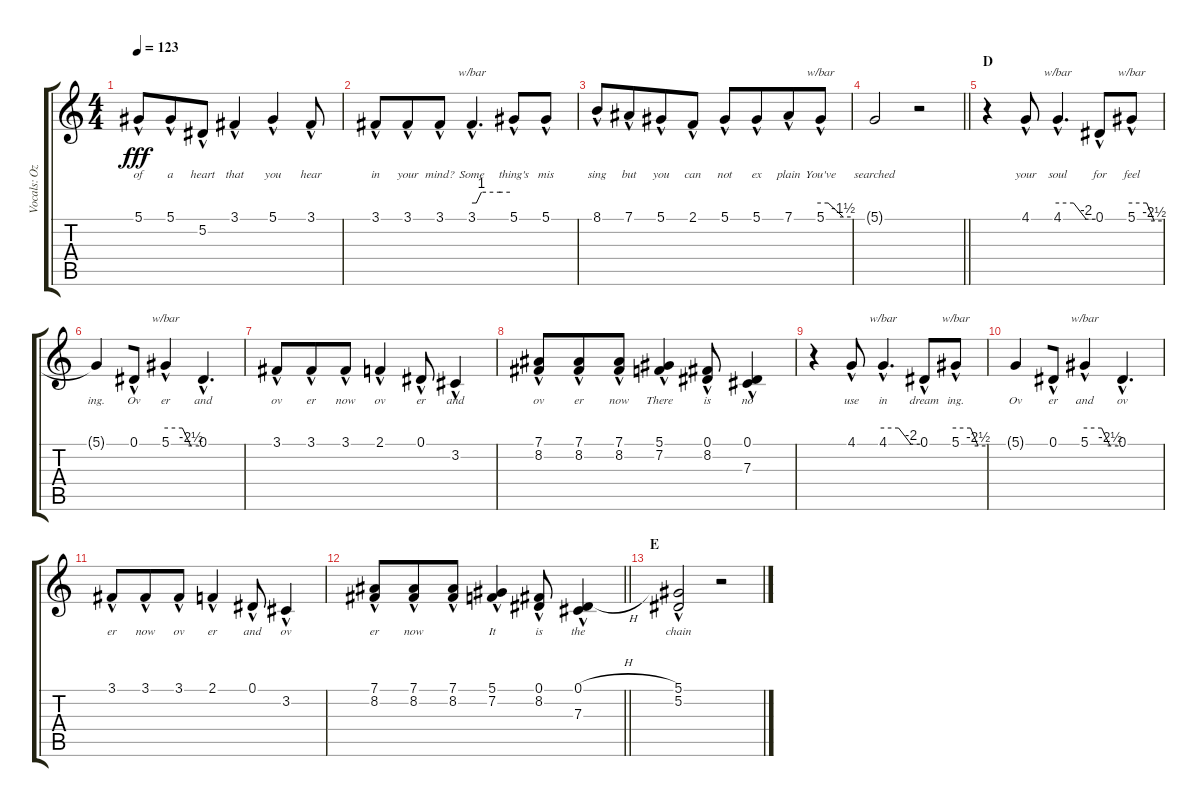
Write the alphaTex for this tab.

\track ("Vocals: Ozzy" "Vocals: Oz") {instrument lead2sawtooth}
\staff {score tabs}
\tuning (Eb4 Bb3 Gb3 Db3 Ab2 Eb2) {hide}
\ts (4 4)
\tempo 123
\clef g2
\ks c
5.1{hac}.8{lyrics (0 "of") lyrics (1 "") lyrics (2 "") lyrics (3 "") lyrics (4 "") dy fff} 5.1{hac}.8{lyrics (0 "a") lyrics (1 "") lyrics (2 "") lyrics (3 "") lyrics (4 "") beam merge} 5.2{hac}.8{lyrics (0 "heart") lyrics (1 "") lyrics (2 "") lyrics (3 "") lyrics (4 "")} 3.1{hac}.4{lyrics (0 "that") lyrics (1 "") lyrics (2 "") lyrics (3 "") lyrics (4 "")} 5.1{hac}.4{lyrics (0 "you") lyrics (1 "") lyrics (2 "") lyrics (3 "") lyrics (4 "")} 3.1{hac}.8{lyrics (0 "hear") lyrics (1 "") lyrics (2 "") lyrics (3 "") lyrics (4 "")} |
3.1{hac}.8{lyrics (0 "in") lyrics (1 "") lyrics (2 "") lyrics (3 "") lyrics (4 "")} 3.1{hac}.8{lyrics (0 "your") lyrics (1 "") lyrics (2 "") lyrics (3 "") lyrics (4 "") beam merge} 3.1{hac}.8{lyrics (0 "mind?") lyrics (1 "") lyrics (2 "") lyrics (3 "") lyrics (4 "")} 3.1{hac}.4{d tbe (custom default 0 0 7 0 15 4 45 4 60 4) lyrics (0 "Some") lyrics (1 "") lyrics (2 "") lyrics (3 "") lyrics (4 "")} 5.1{hac}.8{lyrics (0 "thing's") lyrics (1 "") lyrics (2 "") lyrics (3 "") lyrics (4 "")} 5.1{hac}.8{lyrics (0 "mis") lyrics (1 "") lyrics (2 "") lyrics (3 "") lyrics (4 "")} |
8.1{hac}.8{lyrics (0 "sing") lyrics (1 "") lyrics (2 "") lyrics (3 "") lyrics (4 "")} 7.1{hac}.8{lyrics (0 "but") lyrics (1 "") lyrics (2 "") lyrics (3 "") lyrics (4 "") beam merge} 5.1{hac}.8{lyrics (0 "you") lyrics (1 "") lyrics (2 "") lyrics (3 "") lyrics (4 "")} 2.1{hac}.8{lyrics (0 "can") lyrics (1 "") lyrics (2 "") lyrics (3 "") lyrics (4 "") beam split} 5.1{hac}.8{lyrics (0 "not") lyrics (1 "") lyrics (2 "") lyrics (3 "") lyrics (4 "")} 5.1{hac}.8{lyrics (0 "ex") lyrics (1 "") lyrics (2 "") lyrics (3 "") lyrics (4 "") beam merge} 7.1{hac}.8{lyrics (0 "plain") lyrics (1 "") lyrics (2 "") lyrics (3 "") lyrics (4 "")} 5.1{hac}.8{tbe (custom default 0 0 15 0 45 -6 60 -6) lyrics (0 "You've") lyrics (1 "") lyrics (2 "") lyrics (3 "") lyrics (4 "")} |
\barLineRight lightlight
5.1{t}.2{lyrics (0 "searched") lyrics (1 "") lyrics (2 "") lyrics (3 "") lyrics (4 "")} r.2 |
\section ("" "D")
r.4 4.1{hac}.8{lyrics (0 "your") lyrics (1 "") lyrics (2 "") lyrics (3 "") lyrics (4 "")} 4.1{hac}.4{d tbe (custom default 0 0 25 0 45 -8 60 -8) lyrics (0 "soul") lyrics (1 "") lyrics (2 "") lyrics (3 "") lyrics (4 "") beam merge} 0.1{hac}.8{lyrics (0 "for") lyrics (1 "") lyrics (2 "") lyrics (3 "") lyrics (4 "")} 5.1{hac}.8{tbe (custom default 0 0 30 0 45 -10 60 -10) lyrics (0 "feel") lyrics (1 "") lyrics (2 "") lyrics (3 "") lyrics (4 "")} |
5.1{t}.4{lyrics (0 "ing.") lyrics (1 "") lyrics (2 "") lyrics (3 "") lyrics (4 "") beam merge} 0.1{hac}.8{lyrics (0 "Ov") lyrics (1 "") lyrics (2 "") lyrics (3 "") lyrics (4 "")} 5.1{hac}.4{tbe (custom default 0 0 30 0 45 -10 60 -10) lyrics (0 "er") lyrics (1 "") lyrics (2 "") lyrics (3 "") lyrics (4 "")} 0.1{hac}.4{d lyrics (0 "and") lyrics (1 "") lyrics (2 "") lyrics (3 "") lyrics (4 "")} |
3.1{hac}.8{lyrics (0 "ov") lyrics (1 "") lyrics (2 "") lyrics (3 "") lyrics (4 "")} 3.1{hac}.8{lyrics (0 "er") lyrics (1 "") lyrics (2 "") lyrics (3 "") lyrics (4 "") beam merge} 3.1{hac}.8{lyrics (0 "now") lyrics (1 "") lyrics (2 "") lyrics (3 "") lyrics (4 "")} 2.1{hac}.4{lyrics (0 "ov") lyrics (1 "") lyrics (2 "") lyrics (3 "") lyrics (4 "")} 0.1{hac}.8{lyrics (0 "er") lyrics (1 "") lyrics (2 "") lyrics (3 "") lyrics (4 "")} 3.2{hac}.4{lyrics (0 "and") lyrics (1 "") lyrics (2 "") lyrics (3 "") lyrics (4 "")} |
(7.1{hac} 8.2{hac}).8{lyrics (0 "ov") lyrics (1 "") lyrics (2 "") lyrics (3 "") lyrics (4 "")} (7.1{hac} 8.2{hac}).8{lyrics (0 "er") lyrics (1 "") lyrics (2 "") lyrics (3 "") lyrics (4 "") beam merge} (7.1{hac} 8.2{hac}).8{lyrics (0 "now") lyrics (1 "") lyrics (2 "") lyrics (3 "") lyrics (4 "")} (5.1{hac} 7.2{hac}).4{lyrics (0 "There") lyrics (1 "") lyrics (2 "") lyrics (3 "") lyrics (4 "")} (0.1{hac} 8.2{hac}).8{lyrics (0 "is") lyrics (1 "") lyrics (2 "") lyrics (3 "") lyrics (4 "")} (0.1{hac} 7.3{hac}).4{lyrics (0 "no") lyrics (1 "") lyrics (2 "") lyrics (3 "") lyrics (4 "")} |
r.4 4.1{hac}.8{lyrics (0 "use") lyrics (1 "") lyrics (2 "") lyrics (3 "") lyrics (4 "")} 4.1{hac}.4{d tbe (custom default 0 0 25 0 45 -8 60 -8) lyrics (0 "in") lyrics (1 "") lyrics (2 "") lyrics (3 "") lyrics (4 "") beam merge} 0.1{hac}.8{lyrics (0 "dream") lyrics (1 "") lyrics (2 "") lyrics (3 "") lyrics (4 "")} 5.1{hac}.8{tbe (custom default 0 0 30 0 45 -10 60 -10) lyrics (0 "ing.") lyrics (1 "") lyrics (2 "") lyrics (3 "") lyrics (4 "")} |
5.1{t}.4{lyrics (0 "Ov") lyrics (1 "") lyrics (2 "") lyrics (3 "") lyrics (4 "") beam merge} 0.1{hac}.8{lyrics (0 "er") lyrics (1 "") lyrics (2 "") lyrics (3 "") lyrics (4 "")} 5.1{hac}.4{tbe (custom default 0 0 30 0 45 -10 60 -10) lyrics (0 "and") lyrics (1 "") lyrics (2 "") lyrics (3 "") lyrics (4 "")} 0.1{hac}.4{d lyrics (0 "ov") lyrics (1 "") lyrics (2 "") lyrics (3 "") lyrics (4 "")} |
3.1{hac}.8{lyrics (0 "er") lyrics (1 "") lyrics (2 "") lyrics (3 "") lyrics (4 "")} 3.1{hac}.8{lyrics (0 "now") lyrics (1 "") lyrics (2 "") lyrics (3 "") lyrics (4 "") beam merge} 3.1{hac}.8{lyrics (0 "ov") lyrics (1 "") lyrics (2 "") lyrics (3 "") lyrics (4 "")} 2.1{hac}.4{lyrics (0 "er") lyrics (1 "") lyrics (2 "") lyrics (3 "") lyrics (4 "")} 0.1{hac}.8{lyrics (0 "and") lyrics (1 "") lyrics (2 "") lyrics (3 "") lyrics (4 "")} 3.2{hac}.4{lyrics (0 "ov") lyrics (1 "") lyrics (2 "") lyrics (3 "") lyrics (4 "")} |
\barLineRight lightlight
(7.1{hac} 8.2{hac}).8{lyrics (0 "er") lyrics (1 "") lyrics (2 "") lyrics (3 "") lyrics (4 "")} (7.1{hac} 8.2{hac}).8{lyrics (0 "now") lyrics (1 "") lyrics (2 "") lyrics (3 "") lyrics (4 "") beam merge} (7.1{hac} 8.2{hac}).8{lyrics (0 "") lyrics (1 "") lyrics (2 "") lyrics (3 "") lyrics (4 "")} (5.1{hac} 7.2{hac}).4{lyrics (0 "It") lyrics (1 "") lyrics (2 "") lyrics (3 "") lyrics (4 "")} (0.1{hac} 8.2{hac}).8{lyrics (0 "is") lyrics (1 "") lyrics (2 "") lyrics (3 "") lyrics (4 "")} (0.1{h hac} 7.3{hac}).4{lyrics (0 "the") lyrics (1 "") lyrics (2 "") lyrics (3 "") lyrics (4 "")} |
\section ("" "E")
(5.1{hac} 5.2{hac}).2{lyrics (0 "chain") lyrics (1 "") lyrics (2 "") lyrics (3 "") lyrics (4 "")} r.2
